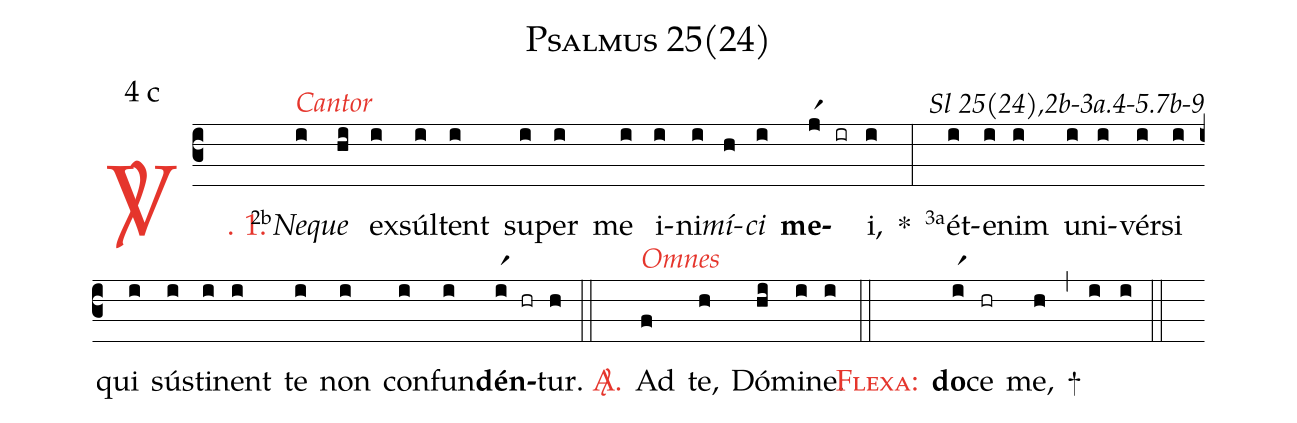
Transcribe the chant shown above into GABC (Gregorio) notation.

name: Psalmus 25(24);
mode: 4;
mode-differentia: c;
commentary: Sl 25(24),2b-3a.4-5.7b-9;
%%
(c3)

<c><sp>V/</sp>. 1.</c>() <v>\VSup{2b}</v><i>Ne</i><alt>\textcolor{gregoriocolor}{Cantor}</alt>(i)<i>que</i>(hi) ex(i)súl(i)tent(i) su(i)per(i) me(i) i(i)ni(i)<i>mí</i>(h)<i>ci</i>(i) <b>me</b>(jr1 ir)i,(i) *(:) <v>\VSup{3a}</v>ét(i)e(i)nim(i) u(i)ni(i)vér(i)si(i) qui(i) sús(i)ti(i)nent(i) te(i) non(i) con(i)fun(i)<b>dén</b>(ir1 hr)tur.(h)

(::)

<nlba><c><sp>A/</sp>.</c>() Ad<alt>\textcolor{gregoriocolor}{Omnes}</alt></nlba>(f) te,(h) Dó(hi)mi(i)ne.(i)

(::)

<nlba><c><sc>Flexa</sc>:</c>() <b>do</b></nlba>(ir1)ce(hr) me,(h) +(,) (i) (i)

(::)
